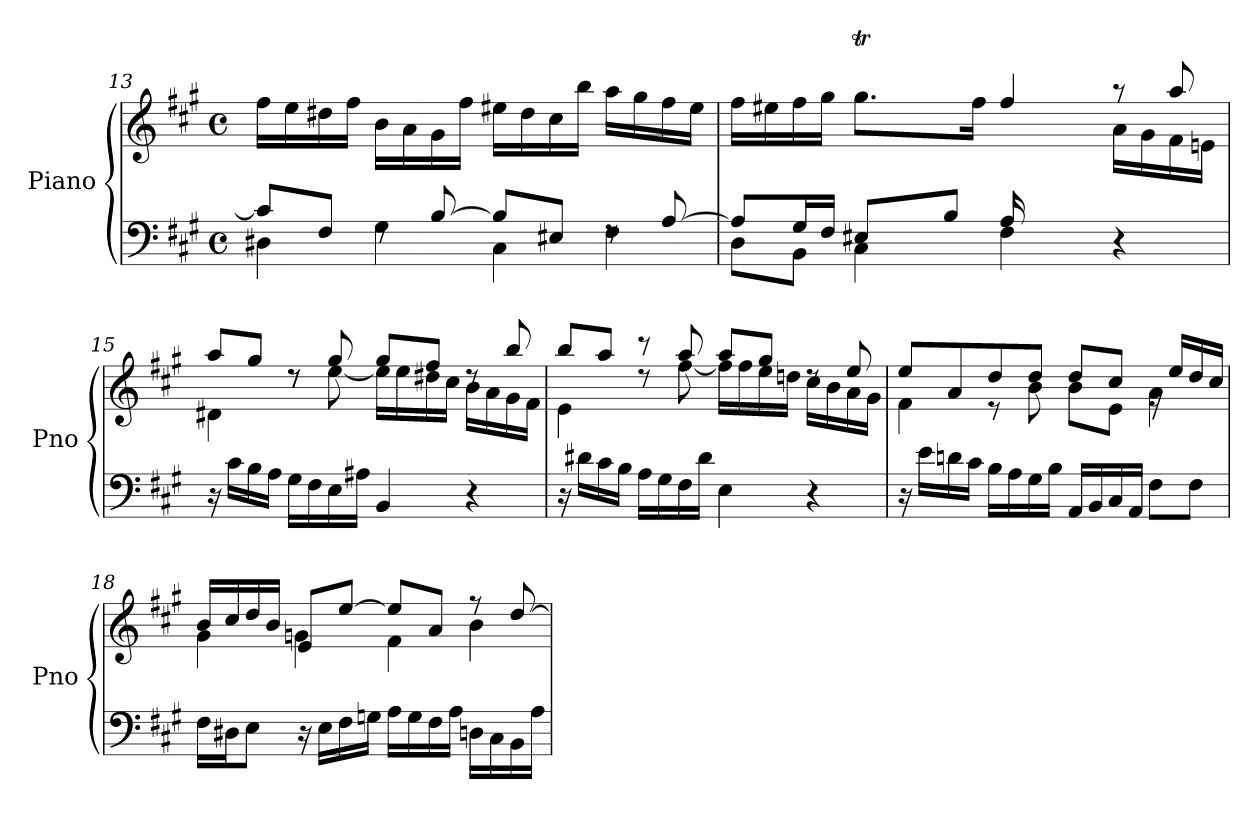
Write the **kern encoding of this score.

**kern	**kern
*part1	*part1
*staff2	*staff1
*I"Piano	*
*I'Pno	*
!!LO:LB:g=z
*clefF4	*clefG2
*k[f#c#g#]	*k[f#c#g#]
*M4/4	*M4/4
*met(c)	*met(c)
=13	=13
*^	*
8c#/L]	4D#X\	16ff#\LL
.	.	16ee\
8F#/J	.	16dd#X\
.	.	16ff#\JJ
8rF	4G#\	16b\LL
.	.	16a\
[8B/	.	16g#\
.	.	16ff#\JJ
8B/L]	4C#\	16ee#X\LL
.	.	16dd#\
8E#X/J	.	16cc#\
.	.	16bb\JJ
8rF	4F#\	16aa\LL
.	.	16gg#\
[8A/	.	16ff#\
.	.	16ee#\JJ
=14	=14	=14
*	*^	*^
*	*	*	*	*^
2ryy	8A/L]	8D\L	16ff#\LL	16ryy	4ryy
.	.	.	16ee#X\	16ryy@	.
.	16G#/L	8BB\J	16ff#\	16ryy@	.
.	16F#/JJ	.	16gg#\JJ	16ryy@	.
.	8E#X/L	4C#\	8.gg#t\L	32ryy@	32aaLLLyy
.	.	.	.	32ryy@	32gg#yy
.	.	.	.	32ryy@	32aaJyy
.	.	.	.	32ryy@	16.gg#JJyy
.	8B/J	.	.	16ryy@	.
.	.	.	16ff#\Jk	16ryy@	2ryy
16A/LL	4F#\	2ryy	4ff#/	16ryy@	.
4..ryy	.	.	.	16dd\	.
.	.	.	.	16cc#\	.
.	.	.	.	16b\JJ	.
.	4r	.	8r	16a\LL	.
.	.	.	.	16g#\	.
.	.	.	8aa/	16f#\	.
.	.	.	.	16en\JJ	16ryy
*v	*v	*v	*	*	*
*	*	*v	*v
!!LO:LB:g=z
=15	=15	=15
16r	8aa/L	4d#X\
16c#\LL	.	.
16B\	8gg#/J	.
16A\JJ	.	.
16G#\LL	8rdd	8rdd
16F#\	.	.
16E\	8gg#/	[8ee\
16A#X\JJ	.	.
4BB/	8gg#/L	16ee\LL]
.	.	16ee\
.	8ff#/J	16dd#X\
.	.	16cc#\JJ
4r	8rdd	16b\LL
.	.	16a\
.	8bb/	16g#\
.	.	16f#\JJ
=16	=16	=16
16r	8bb/L	4e\
16d#X\LL	.	.
16c#\	8aa/J	.
16B\JJ	.	.
16A\LL	8r	8rdd
16G#\	.	.
16F#\	8aa/	[8ff#\
16d#\JJ	.	.
4E\	8aa/L	16ff#\LL]
.	.	16ff#\
.	8gg#/J	16ee\
.	.	16ddn\JJ
4r	8rdd	16cc#\LL
.	.	16b\
.	8ee/	16a\
.	.	16g#\JJ
!!LO:LB:g=z	!!
=17	=17	=17
16r	8ee/L	4f#\
16e\LL	.	.
16dn\	8a/	.
16c#\JJ	.	.
16B\LL	8dd/	8r
16A\	.	.
16G#\	8dd/J	8b\
16B\JJ	.	.
16AA/LL	8dd/L	8b\L
16BB/	.	.
16C#/	8cc#/J	8e\J
16AA/JJ	.	.
8F#\L	16rg	4a\
.	16ee/LL	.
8F#\J	16dd/	.
.	16cc#/JJ	.
=18	=18	=18
16F#\LL	16b/LL	4g#\
16D#X\J	16cc#/	.
8E\J	16dd/	.
.	16b/JJ	.
16r	8e/L	4gn\
16E\LL	.	.
16F#\	[8ee/J	.
16Gn\JJ	.	.
16A\LL	8ee/L]	4f#\
16G\	.	.
16F#\	8a/J	.
16A\JJ	.	.
16Dn\LL	8r	4b\
16C#\	.	.
16BB\	[8dd/	.
16A\JJ	.	.
*	*v	*v
=	=
*-	*-
